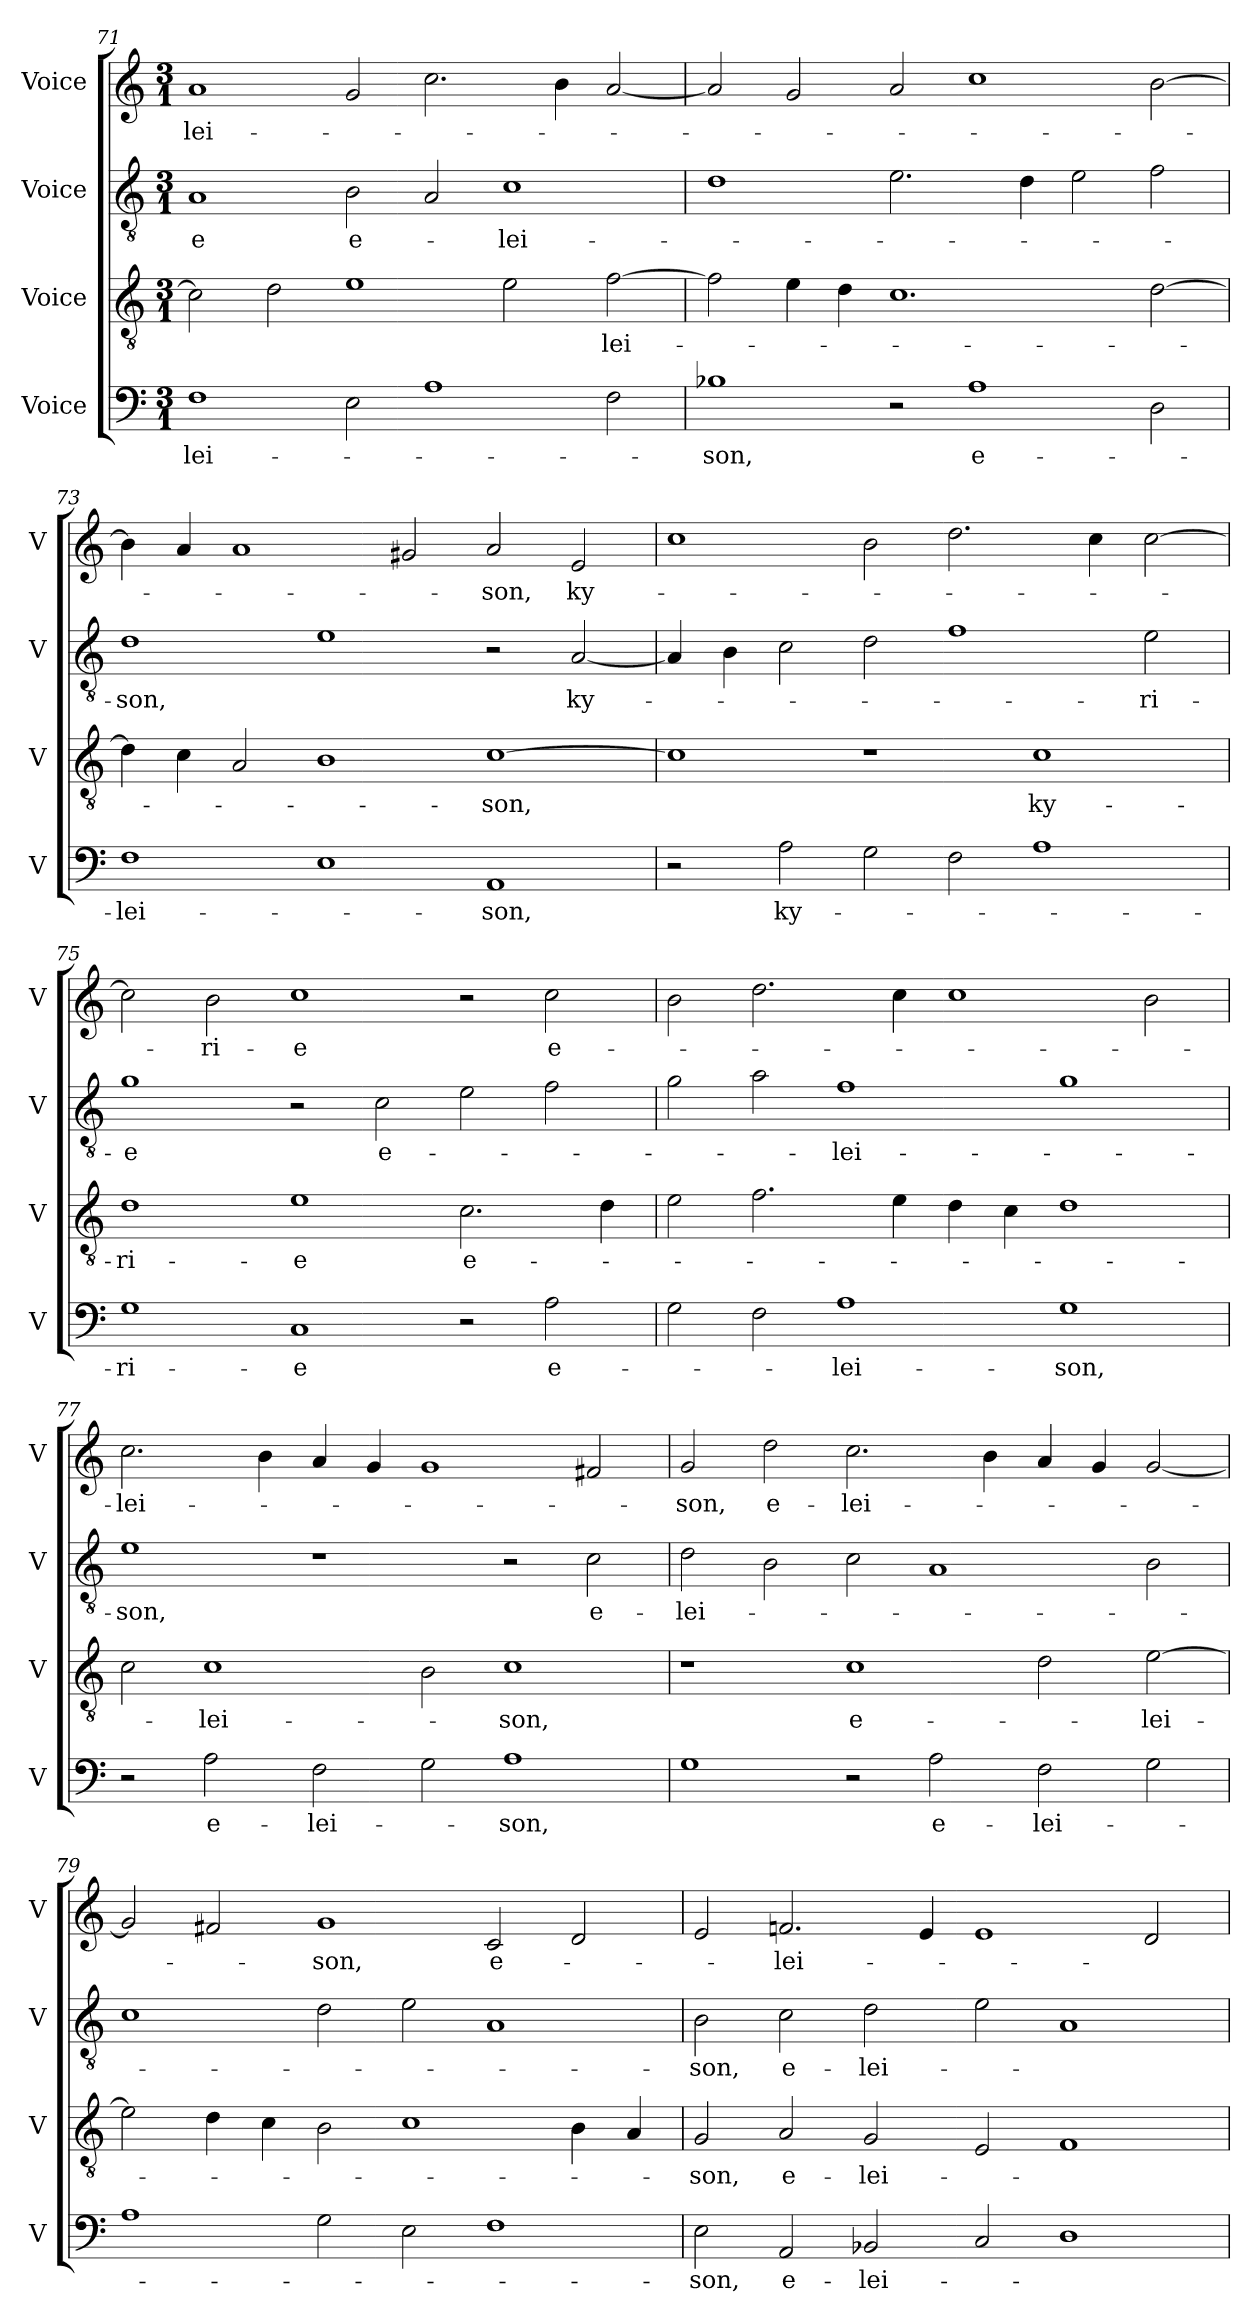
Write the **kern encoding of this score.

**kern	**text	**kern	**text	**kern	**text	**kern	**text
*part4	*part4	*part3	*part3	*part2	*part2	*part1	*part1
*staff4	*staff4	*staff3	*staff3	*staff2	*staff2	*staff1	*staff1
*I"Voice	*	*I"Voice	*	*I"Voice	*	*I"Voice	*
*I'V	*	*I'V	*	*I'V	*	*I'V	*
*clefF4	*	*clefGv2	*	*clefGv2	*	*clefG2	*
*k[]	*	*k[]	*	*k[]	*	*k[]	*
*M3/1	*	*M3/1	*	*M3/1	*	*M3/1	*
=71	=71	=71	=71	=71	=71	=71	=71
!	!LO:LY:b	!	!	!	!LO:LY:b	!	!LO:LY:b
1F	-lei-	2c\]	.	1A	-e	1a	-lei-
.	.	2d\	.	.	.	.	.
!	!	!	!	!	!LO:LY:b	!	!
2E\	.	1e	.	2B\	e-	2g/	.
1A	.	.	.	2A/	.	2.cc\	.
!	!	!	!	!	!LO:LY:b	!	!
.	.	2e\	.	1c	-lei-	.	.
.	.	.	.	.	.	4b\	.
!	!	!	!LO:LY:b	!	!	!	!
2F\	.	[2f\	-lei-	.	.	[2a/	.
!!LO:LB:g=z
=72	=72	=72	=72	=72	=72	=72	=72
!	!LO:LY:b	!	!	!	!	!	!
1B-X	-son,	2f\]	.	1d	.	2a/]	.
.	.	4e\	.	.	.	2g/	.
.	.	4d\	.	.	.	.	.
2r	.	1.c	.	2.e\	.	2a/	.
!	!LO:LY:b	!	!	!	!	!	!
1A	e-	.	.	.	.	1cc	.
.	.	.	.	4d\	.	.	.
.	.	.	.	2e\	.	.	.
2D\	.	[2d\	.	2f\	.	[2b\	.
=73	=73	=73	=73	=73	=73	=73	=73
!	!LO:LY:b	!	!	!	!LO:LY:b	!	!
1F	-lei-	4d\]	.	1d	-son,	4b\]	.
.	.	4c\	.	.	.	4a/	.
.	.	2A/	.	.	.	1a	.
1E	.	1B	.	1e	.	.	.
.	.	.	.	.	.	2g#X/	.
!	!LO:LY:b	!	!LO:LY:b	!	!	!	!LO:LY:b
1AA	-son,	[1c	-son,	2r	.	2a/	-son,
!	!	!	!	!	!LO:LY:b	!	!LO:LY:b
.	.	.	.	[2A/	ky-	2e/	ky-
!!LO:PB:g=z
=74	=74	=74	=74	=74	=74	=74	=74
2r	.	1c]	.	4A/]	.	1cc	.
.	.	.	.	4B\	.	.	.
!	!LO:LY:b	!	!	!	!	!	!
2A\	ky-	.	.	2c\	.	.	.
2G\	.	1r	.	2d\	.	2b\	.
2F\	.	.	.	1f	.	2.dd\	.
!	!	!	!LO:LY:b	!	!	!	!
1A	.	1c	ky-	.	.	.	.
.	.	.	.	.	.	4cc\	.
!	!	!	!	!	!LO:LY:b	!	!
.	.	.	.	2e\	-ri-	[2cc\	.
=75	=75	=75	=75	=75	=75	=75	=75
!	!LO:LY:b	!	!LO:LY:b	!	!LO:LY:b	!	!
1G	-ri-	1d	-ri-	1g	-e	2cc\]	.
!	!	!	!	!	!	!	!LO:LY:b
.	.	.	.	.	.	2b\	-ri-
!	!LO:LY:b	!	!LO:LY:b	!	!	!	!LO:LY:b
1C	-e	1e	-e	2r	.	1cc	-e
!	!	!	!	!	!LO:LY:b	!	!
.	.	.	.	2c\	e-	.	.
!	!	!	!LO:LY:b	!	!	!	!
2r	.	2.c\	e-	2e\	.	2r	.
!	!LO:LY:b	!	!	!	!	!	!LO:LY:b
2A\	e-	.	.	2f\	.	2cc\	e-
.	.	4d\	.	.	.	.	.
!!LO:LB:g=z
=76	=76	=76	=76	=76	=76	=76	=76
2G\	.	2e\	.	2g\	.	2b\	.
2F\	.	2.f\	.	2a\	.	2.dd\	.
!	!LO:LY:b	!	!	!	!LO:LY:b	!	!
1A	-lei-	.	.	1f	-lei-	.	.
.	.	4e\	.	.	.	4cc\	.
.	.	4d\	.	.	.	1cc	.
.	.	4c\	.	.	.	.	.
!	!LO:LY:b	!	!	!	!	!	!
1G	-son,	1d	.	1g	.	.	.
.	.	.	.	.	.	2b\	.
=77	=77	=77	=77	=77	=77	=77	=77
!	!	!	!	!	!LO:LY:b	!	!LO:LY:b
2r	.	2c\	.	1e	-son,	2.cc\	-lei-
!	!LO:LY:b	!	!LO:LY:b	!	!	!	!
2A\	e-	1c	-lei-	.	.	.	.
.	.	.	.	.	.	4b\	.
!	!LO:LY:b	!	!	!	!	!	!
2F\	-lei-	.	.	1r	.	4a/	.
.	.	.	.	.	.	4g/	.
2G\	.	2B\	.	.	.	1g	.
!	!LO:LY:b	!	!LO:LY:b	!	!	!	!
1A	-son,	1c	-son,	2r	.	.	.
!	!	!	!	!	!LO:LY:b	!	!
.	.	.	.	2c\	e-	2f#X/	.
!!LO:LB:g=z
=78	=78	=78	=78	=78	=78	=78	=78
!	!	!	!	!	!LO:LY:b	!	!LO:LY:b
1G	.	1r	.	2d\	-lei-	2g/	-son,
!	!	!	!	!	!	!	!LO:LY:b
.	.	.	.	2B\	.	2dd\	e-
!	!	!	!LO:LY:b	!	!	!	!LO:LY:b
2r	.	1c	e-	2c\	.	2.cc\	-lei-
!	!LO:LY:b	!	!	!	!	!	!
2A\	e-	.	.	1A	.	.	.
.	.	.	.	.	.	4b\	.
!	!LO:LY:b	!	!	!	!	!	!
2F\	-lei-	2d\	.	.	.	4a/	.
.	.	.	.	.	.	4g/	.
!	!	!	!LO:LY:b	!	!	!	!
2G\	.	[2e\	-lei-	2B\	.	[2g/	.
=79	=79	=79	=79	=79	=79	=79	=79
1A	.	2e\]	.	1c	.	2g/]	.
.	.	4d\	.	.	.	2f#X/	.
.	.	4c\	.	.	.	.	.
!	!	!	!	!	!	!	!LO:LY:b
2G\	.	2B\	.	2d\	.	1g	-son,
2E\	.	1c	.	2e\	.	.	.
!	!	!	!	!	!	!	!LO:LY:b
1F	.	.	.	1A	.	2c/	e-
.	.	4B\	.	.	.	2d/	.
.	.	4A/	.	.	.	.	.
!!LO:PB:g=z
=80	=80	=80	=80	=80	=80	=80	=80
!	!LO:LY:b	!	!LO:LY:b	!	!LO:LY:b	!	!
2E\	-son,	2G/	-son,	2B\	-son,	2e/	.
!	!LO:LY:b	!	!LO:LY:b	!	!LO:LY:b	!	!LO:LY:b
2AA/	e-	2A/	e-	2c\	e-	2.fn/	-lei-
!	!LO:LY:b	!	!LO:LY:b	!	!LO:LY:b	!	!
2BB-X/	-lei-	2G/	-lei-	2d\	-lei-	.	.
.	.	.	.	.	.	4e/	.
2C/	.	2E/	.	2e\	.	1e	.
1D	.	1F	.	1A	.	.	.
.	.	.	.	.	.	2d/	.
=	=	=	=	=	=	=	=
*-	*-	*-	*-	*-	*-	*-	*-
